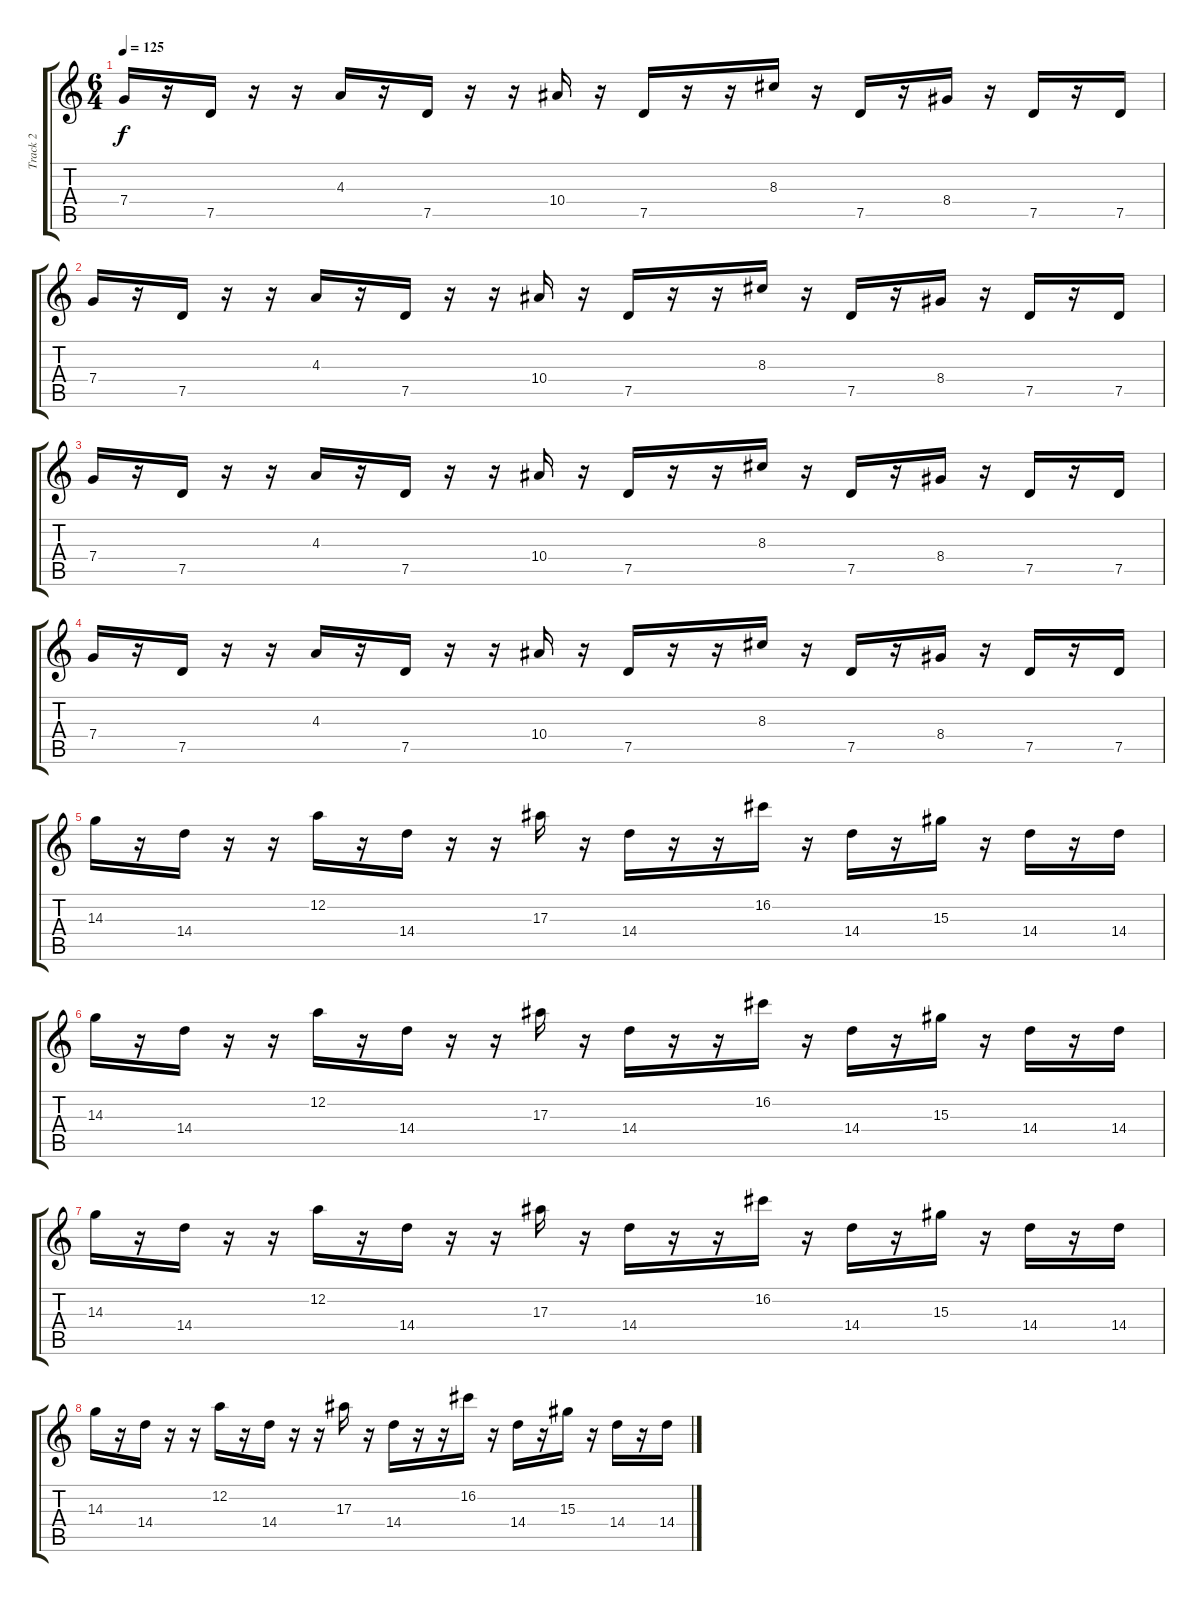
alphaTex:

\track ("Track 2" "Track 2") {instrument overdrivenguitar}
\staff {score tabs}
\tuning (D4 A3 F3 C3 G2 D2) {hide}
\ts (6 4)
\tempo 125
\clef g2
\ks c
7.4.16{dy f} r.16 7.5.16 r.16 r.16 4.3.16 r.16 7.5.16 r.16 r.16 10.4.16 r.16 7.5.16 r.16 r.16 8.3.16 r.16 7.5.16 r.16 8.4.16 r.16 7.5.16 r.16 7.5.16 |
7.4.16 r.16 7.5.16 r.16 r.16 4.3.16 r.16 7.5.16 r.16 r.16 10.4.16 r.16 7.5.16 r.16 r.16 8.3.16 r.16 7.5.16 r.16 8.4.16 r.16 7.5.16 r.16 7.5.16 |
7.4.16 r.16 7.5.16 r.16 r.16 4.3.16 r.16 7.5.16 r.16 r.16 10.4.16 r.16 7.5.16 r.16 r.16 8.3.16 r.16 7.5.16 r.16 8.4.16 r.16 7.5.16 r.16 7.5.16 |
7.4.16 r.16 7.5.16 r.16 r.16 4.3.16 r.16 7.5.16 r.16 r.16 10.4.16 r.16 7.5.16 r.16 r.16 8.3.16 r.16 7.5.16 r.16 8.4.16 r.16 7.5.16 r.16 7.5.16 |
14.3.16 r.16 14.4.16 r.16 r.16 12.2.16 r.16 14.4.16 r.16 r.16 17.3.16 r.16 14.4.16 r.16 r.16 16.2.16 r.16 14.4.16 r.16 15.3.16 r.16 14.4.16 r.16 14.4.16 |
14.3.16 r.16 14.4.16 r.16 r.16 12.2.16 r.16 14.4.16 r.16 r.16 17.3.16 r.16 14.4.16 r.16 r.16 16.2.16 r.16 14.4.16 r.16 15.3.16 r.16 14.4.16 r.16 14.4.16 |
14.3.16 r.16 14.4.16 r.16 r.16 12.2.16 r.16 14.4.16 r.16 r.16 17.3.16 r.16 14.4.16 r.16 r.16 16.2.16 r.16 14.4.16 r.16 15.3.16 r.16 14.4.16 r.16 14.4.16 |
14.3.16 r.16 14.4.16 r.16 r.16 12.2.16 r.16 14.4.16 r.16 r.16 17.3.16 r.16 14.4.16 r.16 r.16 16.2.16 r.16 14.4.16 r.16 15.3.16 r.16 14.4.16 r.16 14.4.16
